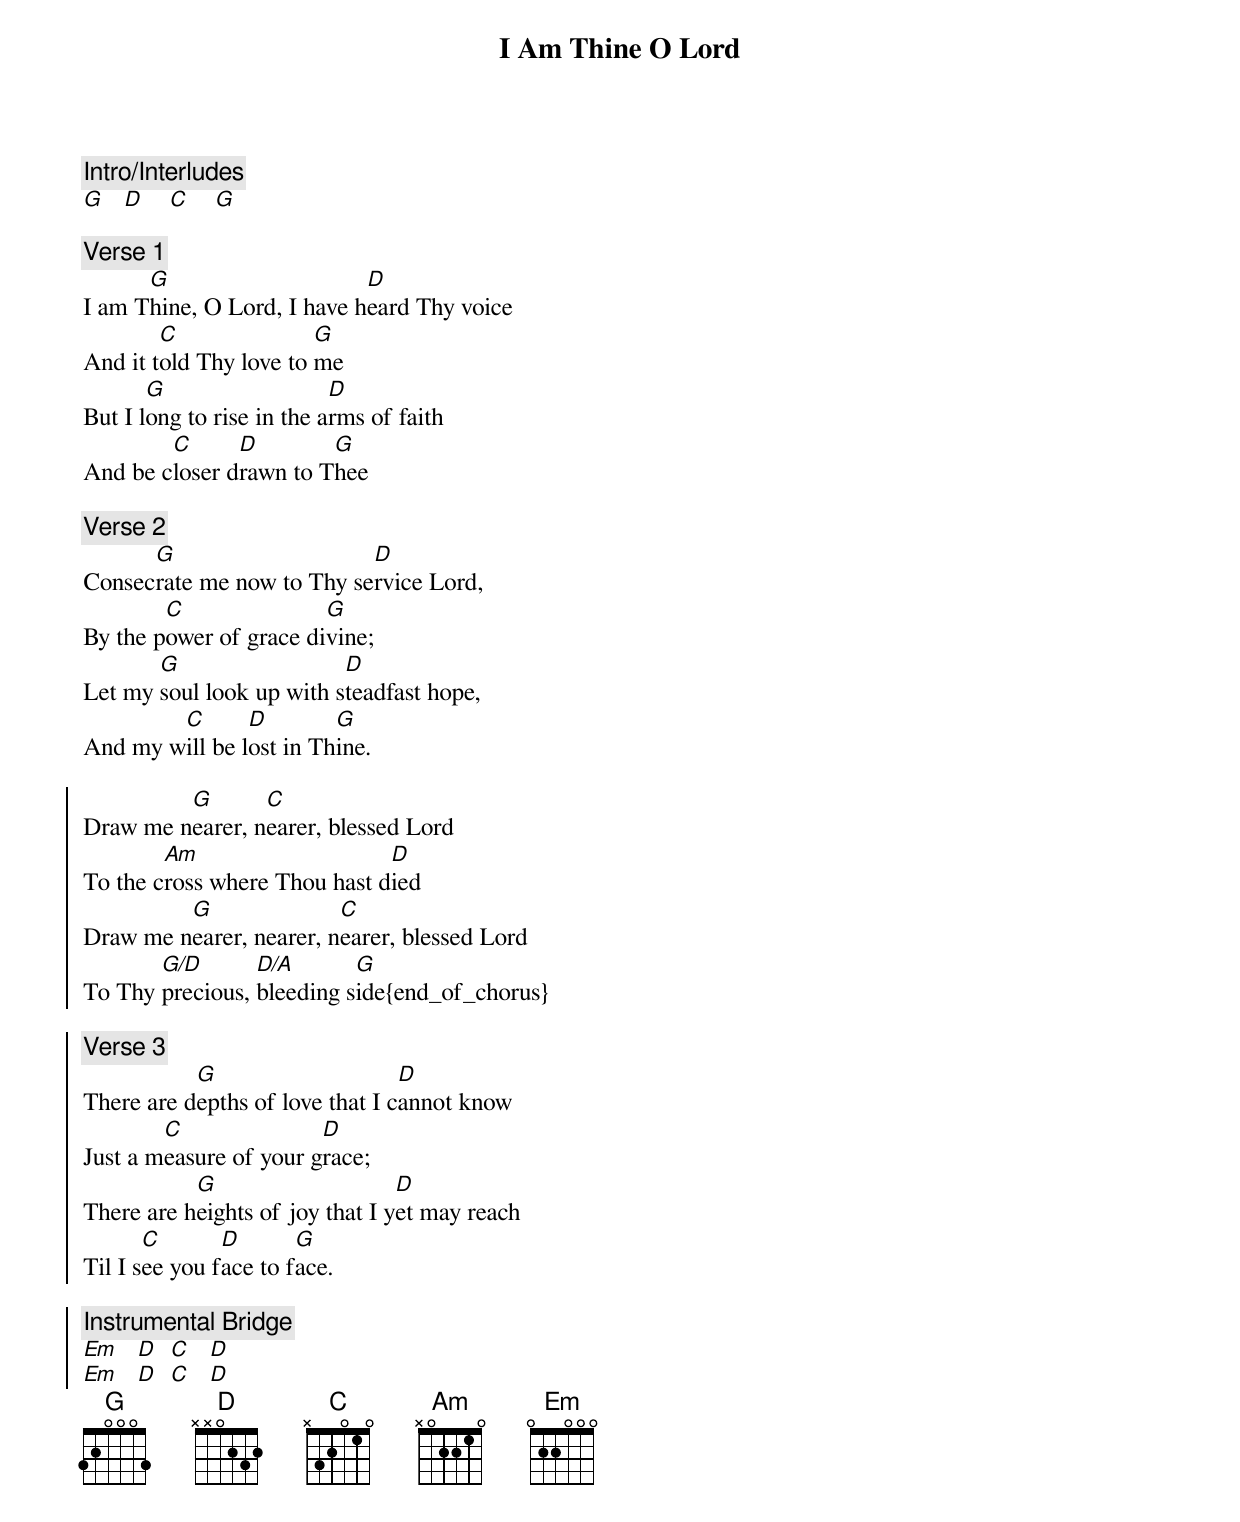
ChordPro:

{title:I Am Thine O Lord}
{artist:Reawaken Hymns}
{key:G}

{comment:Intro/Interludes}
[G]   [D]    [C]    [G]

{comment:Verse 1}
I am T[G]hine, O Lord, I have h[D]eard Thy voice
And it t[C]old Thy love to [G]me
But I l[G]ong to rise in the a[D]rms of faith
And be c[C]loser d[D]rawn to T[G]hee

{comment:Verse 2}
Consec[G]rate me now to Thy se[D]rvice Lord,
By the p[C]ower of grace di[G]vine;
Let my [G]soul look up with s[D]teadfast hope,
And my w[C]ill be l[D]ost in Th[G]ine.

{start_of_chorus}
Draw me n[G]earer, n[C]earer, blessed Lord
To the c[Am]ross where Thou hast d[D]ied
Draw me n[G]earer, nearer, n[C]earer, blessed Lord
To Thy [G/D]precious, [D/A]bleeding s[G]ide {end_of_chorus}

{comment:Verse 3}
There are d[G]epths of love that I c[D]annot know
Just a m[C]easure of your g[D]race;
There are h[G]eights of joy that I y[D]et may reach
Til I s[C]ee you f[D]ace to f[G]ace.

{comment:Instrumental Bridge}
[Em]   [D]  [C]   [D]
[Em]   [D]  [C]   [D]
